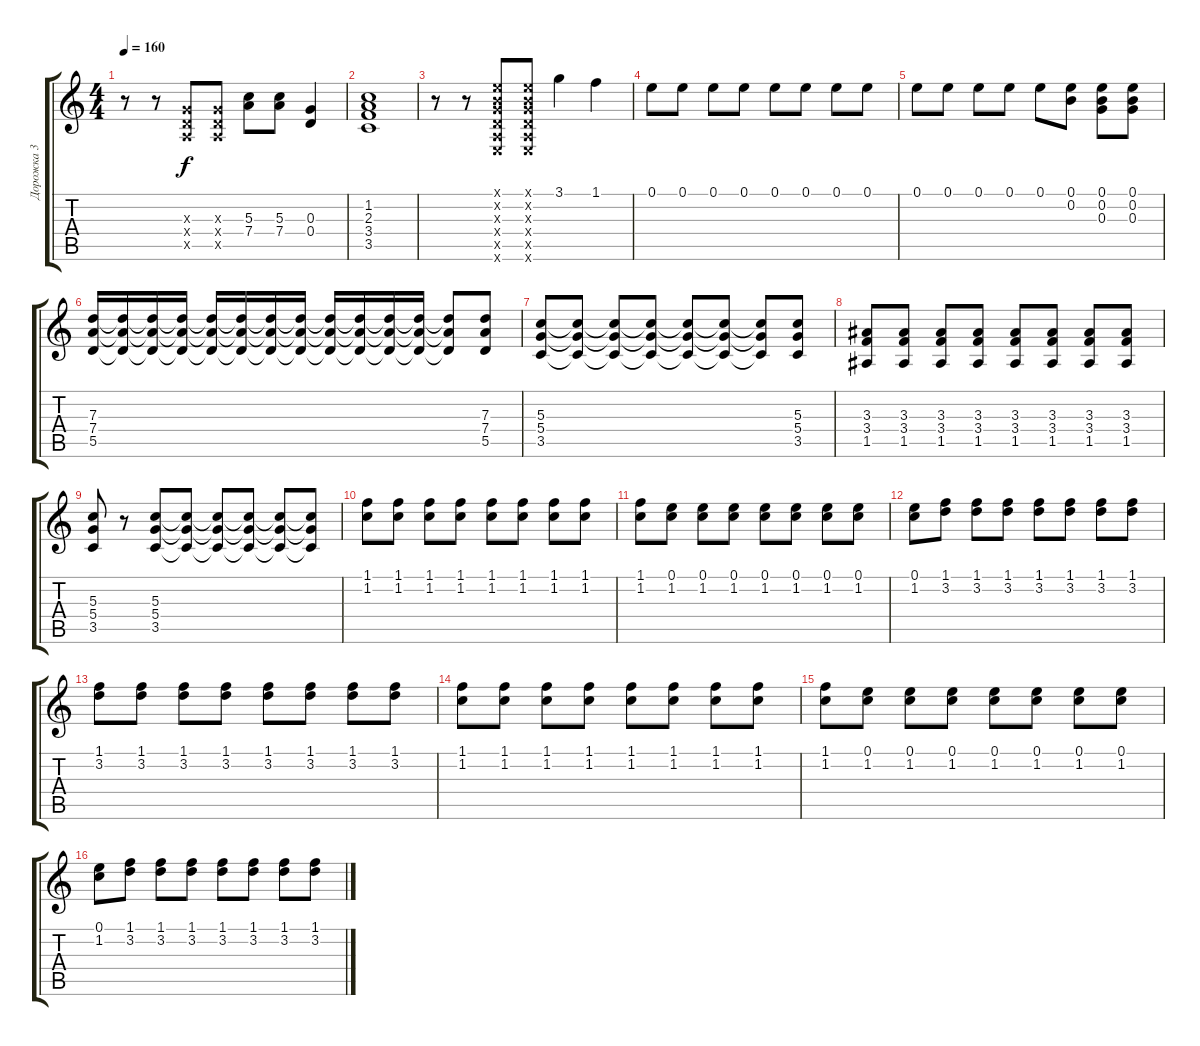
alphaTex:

\track ("Дорожка 3" "Дорожка 3") {instrument distortionguitar}
\staff {score tabs}
\tuning (E4 B3 G3 D3 A2 E2) {hide}
\ts (4 4)
\tempo 160
\clef g2
\ks c
r.8{dy f} r.8 (0.3{x} 0.4{x} 0.5{x}).8 (0.3{x} 0.4{x} 0.5{x}).8 (5.3 7.4).8 (5.3 7.4).8 (0.3 0.4).4 |
(1.2 2.3 3.4 3.5).1 |
r.8 r.8 (0.1{x} 0.2{x} 0.3{x} 0.4{x} 0.5{x} 0.6{x}).8 (0.1{x} 0.2{x} 0.3{x} 0.4{x} 0.5{x} 0.6{x}).8 3.1.4 1.1.4 |
0.1.8 0.1.8 0.1.8 0.1.8 0.1.8 0.1.8 0.1.8 0.1.8 |
0.1.8 0.1.8 0.1.8 0.1.8 0.1.8 (0.1 0.2).8 (0.1 0.2 0.3).8 (0.1 0.2 0.3).8 |
(7.3 7.4 5.5).16 (7.3{t} 7.4{t} 5.5{t}).16 (7.3{t} 7.4{t} 5.5{t}).16 (7.3{t} 7.4{t} 5.5{t}).16 (7.3{t} 7.4{t} 5.5{t}).16 (7.3{t} 7.4{t} 5.5{t}).16 (7.3{t} 7.4{t} 5.5{t}).16 (7.3{t} 7.4{t} 5.5{t}).16 (7.3{t} 7.4{t} 5.5{t}).16 (7.3{t} 7.4{t} 5.5{t}).16 (7.3{t} 7.4{t} 5.5{t}).16 (7.3{t} 7.4{t} 5.5{t}).16 (7.3{t} 7.4{t} 5.5{t}).8 (7.3 7.4 5.5).8 |
(5.3 5.4 3.5).8 (5.3{t} 5.4{t} 3.5{t}).8 (5.3{t} 5.4{t} 3.5{t}).8 (5.3{t} 5.4{t} 3.5{t}).8 (5.3{t} 5.4{t} 3.5{t}).8 (5.3{t} 5.4{t} 3.5{t}).8 (5.3{t} 5.4{t} 3.5{t}).8 (5.3 5.4 3.5).8 |
(3.3 3.4 1.5).8 (3.3 3.4 1.5).8 (3.3 3.4 1.5).8 (3.3 3.4 1.5).8 (3.3 3.4 1.5).8 (3.3 3.4 1.5).8 (3.3 3.4 1.5).8 (3.3 3.4 1.5).8 |
(5.3 5.4 3.5).8 r.8 (5.3 5.4 3.5).8 (5.3{t} 5.4{t} 3.5{t}).8 (5.3{t} 5.4{t} 3.5{t}).8 (5.3{t} 5.4{t} 3.5{t}).8 (5.3{t} 5.4{t} 3.5{t}).8 (5.3{t} 5.4{t} 3.5{t}).8 |
(1.1 1.2).8 (1.1 1.2).8 (1.1 1.2).8 (1.1 1.2).8 (1.1 1.2).8 (1.1 1.2).8 (1.1 1.2).8 (1.1 1.2).8 |
(1.1 1.2).8 (0.1 1.2).8 (0.1 1.2).8 (0.1 1.2).8 (0.1 1.2).8 (0.1 1.2).8 (0.1 1.2).8 (0.1 1.2).8 |
(0.1 1.2).8 (1.1 3.2).8 (1.1 3.2).8 (1.1 3.2).8 (1.1 3.2).8 (1.1 3.2).8 (1.1 3.2).8 (1.1 3.2).8 |
(1.1 3.2).8 (1.1 3.2).8 (1.1 3.2).8 (1.1 3.2).8 (1.1 3.2).8 (1.1 3.2).8 (1.1 3.2).8 (1.1 3.2).8 |
(1.1 1.2).8 (1.1 1.2).8 (1.1 1.2).8 (1.1 1.2).8 (1.1 1.2).8 (1.1 1.2).8 (1.1 1.2).8 (1.1 1.2).8 |
(1.1 1.2).8 (0.1 1.2).8 (0.1 1.2).8 (0.1 1.2).8 (0.1 1.2).8 (0.1 1.2).8 (0.1 1.2).8 (0.1 1.2).8 |
(0.1 1.2).8 (1.1 3.2).8 (1.1 3.2).8 (1.1 3.2).8 (1.1 3.2).8 (1.1 3.2).8 (1.1 3.2).8 (1.1 3.2).8
